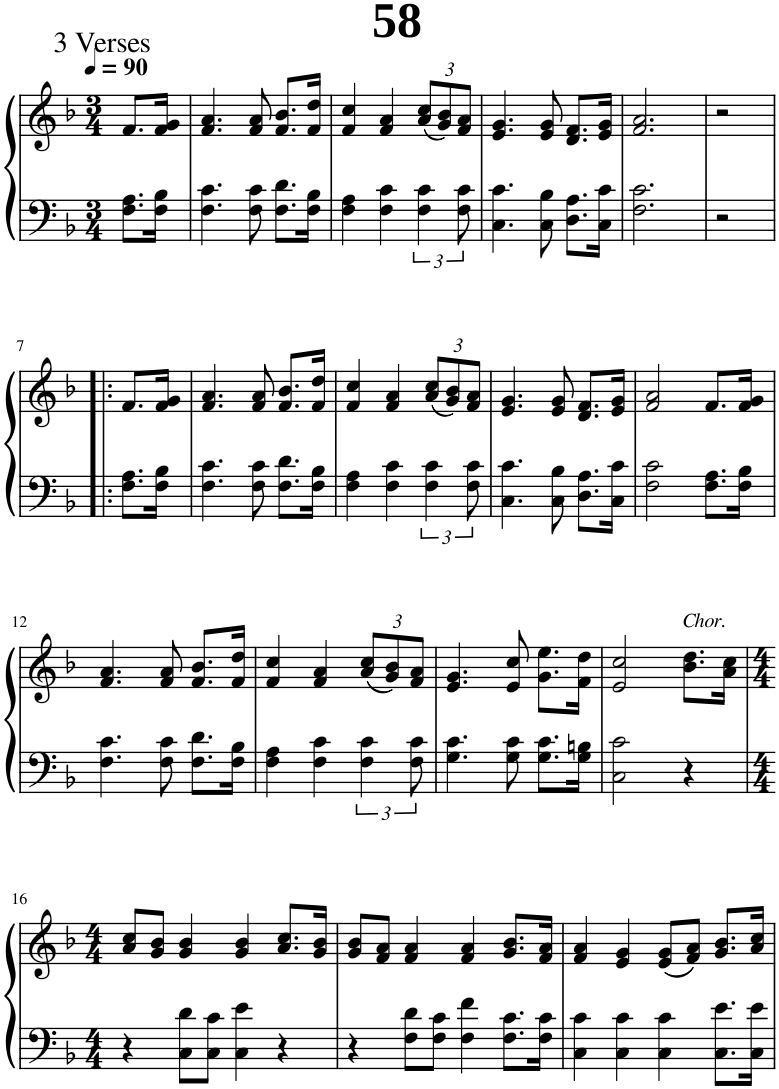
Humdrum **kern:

**kern	**kern
*part1	*part1
*staff2	*staff1
*I"Piano	*
*I'Pno.	*
*clefF4	*clefG2
*k[b-]	*k[b-]
*M3/4	*M3/4
*MM90	*MM90
=1	=1
8.F\ 8.A\L	8.f/L
16F\ 16B-\Jk	16f/ 16g/Jk
=2	=2
4.F\ 4.c\	4.f/ 4.a/
8F\ 8c\	8f/ 8a/
8.F\ 8.d\L	8.f/ 8.b-/L
16F\ 16B-\Jk	16f/ 16dd/Jk
=3	=3
4F\ 4A\	4f/ 4cc/
4F\ 4c\	4f/ 4a/
*	*Xbrackettup
6F\ 6c\	(12a/ 12cc/L
.	12g/ 12b-/)
12F\ 12c\	12f/ 12a/J
=4	=4
4.C\ 4.c\	4.e/ 4.g/
8C\ 8B-\	8e/ 8g/
8.D\ 8.A\L	8.d/ 8.f/L
16C\ 16c\Jk	16e/ 16g/Jk
=5	=5
2.F\ 2.c\	2.f/ 2.a/
=6	=6
2r	2r
!!LO:LB:g=z
=7!|:	=7!|:
8.F\ 8.A\L	8.f/L
16F\ 16B-\Jk	16f/ 16g/Jk
=8	=8
4.F\ 4.c\	4.f/ 4.a/
8F\ 8c\	8f/ 8a/
8.F\ 8.d\L	8.f/ 8.b-/L
16F\ 16B-\Jk	16f/ 16dd/Jk
=9	=9
4F\ 4A\	4f/ 4cc/
4F\ 4c\	4f/ 4a/
6F\ 6c\	(12a/ 12cc/L
.	12g/ 12b-/)
12F\ 12c\	12f/ 12a/J
=10	=10
4.C\ 4.c\	4.e/ 4.g/
8C\ 8B-\	8e/ 8g/
8.D\ 8.A\L	8.d/ 8.f/L
16C\ 16c\Jk	16e/ 16g/Jk
=11	=11
2F\ 2c\	2f/ 2a/
8.F\ 8.A\L	8.f/L
16F\ 16B-\Jk	16f/ 16g/Jk
!!LO:LB:g=z
=12	=12
4.F\ 4.c\	4.f/ 4.a/
8F\ 8c\	8f/ 8a/
8.F\ 8.d\L	8.f/ 8.b-/L
16F\ 16B-\Jk	16f/ 16dd/Jk
=13	=13
4F\ 4A\	4f/ 4cc/
4F\ 4c\	4f/ 4a/
6F\ 6c\	(12a/ 12cc/L
.	12g/ 12b-/)
12F\ 12c\	12f/ 12a/J
=14	=14
4.G\ 4.c\	4.e/ 4.g/
8G\ 8c\	8e/ 8cc/
8.G\ 8.c\L	8.g\ 8.ee\L
16G\ 16Bn\Jk	16f\ 16dd\Jk
=15	=15
2C\ 2c\	2e/ 2cc/
!	!LO:TX:a:i:t=Chor.
4r	8.b-\ 8.dd\L
.	16a\ 16cc\Jk
!!LO:LB:g=z
=16	=16
*M4/4	*M4/4
4r	8a/ 8cc/L
.	8g/ 8b-/J
8C\ 8d\L	4g/ 4b-/
8C\ 8c\J	.
4C\ 4e\	4g/ 4b-/
4r	8.a/ 8.cc/L
.	16g/ 16b-/Jk
=17	=17
4r	8g/ 8b-/L
.	8f/ 8a/J
8F\ 8d\L	4f/ 4a/
8F\ 8c\J	.
4F\ 4f\	4f/ 4a/
8.F\ 8.c\L	8.g/ 8.b-/L
16F\ 16c\Jk	16f/ 16a/Jk
=18	=18
4C\ 4c\	4f/ 4a/
4C\ 4c\	4e/ 4g/
4C\ 4c\	(8e/ 8g/L
.	8f/ 8a/J)
8.C\ 8.e\L	8.g/ 8.b-/L
16C\ 16e\Jk	16a/ 16cc/Jk
=	=
*-	*-
